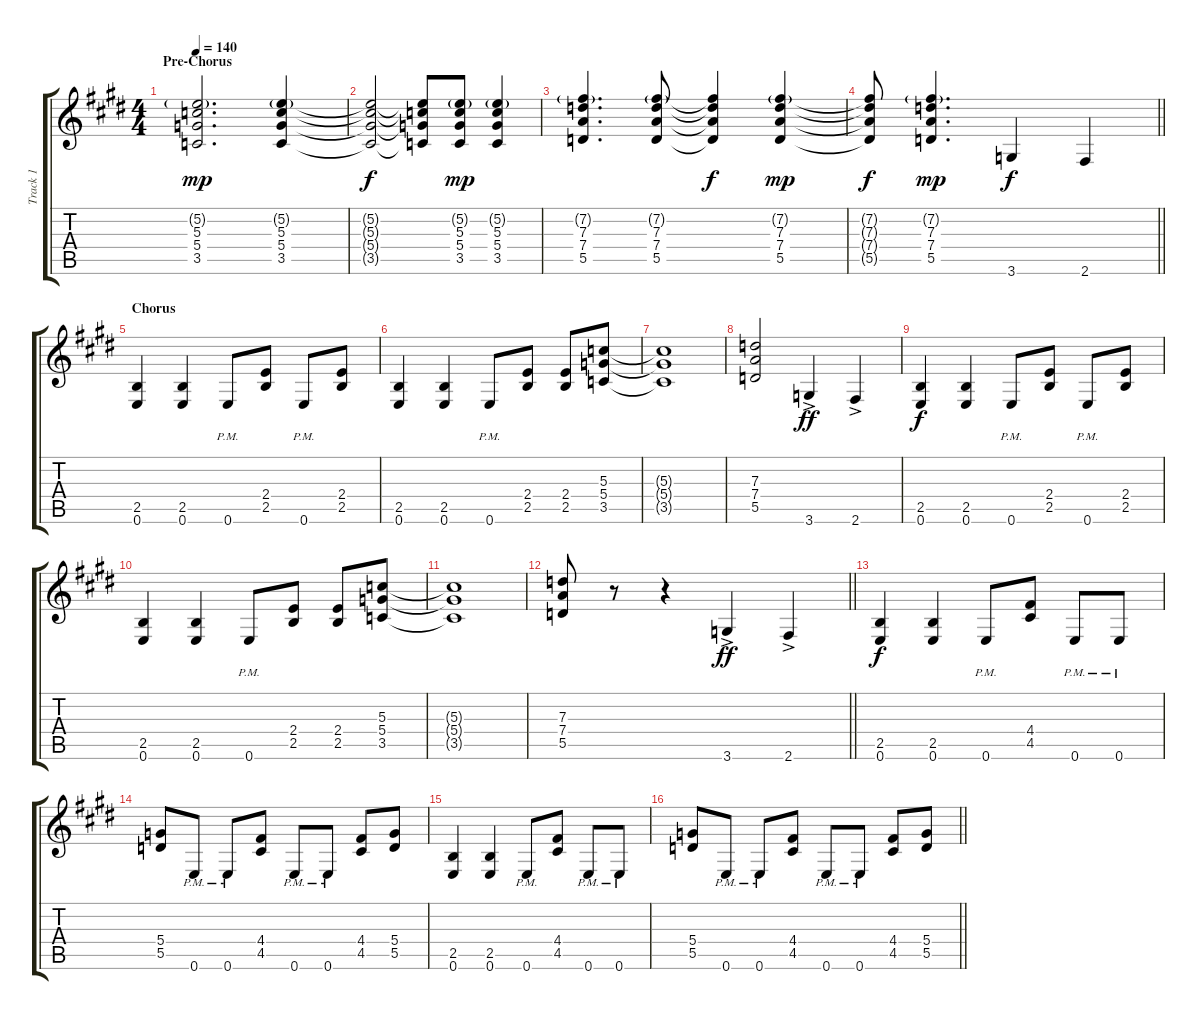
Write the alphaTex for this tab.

\track ("Track 1" "Track 1") {instrument distortionguitar}
\staff {score tabs}
\tuning (E4 B3 G3 D3 A2 E2) {hide}
\ts (4 4)
\section ("" "Pre-Chorus")
\tempo 140
\clef g2
\ks e
(5.2{g} 5.3 5.4 3.5).2{d dy mp} (5.2{g} 5.3 5.4 3.5).4 |
(5.2{t} 5.3{t} 5.4{t} 3.5{t}).2{dy f} (5.2{t} 5.3{t} 5.4{t} 3.5{t}).8 (5.2{g} 5.3 5.4 3.5).8{dy mp} (5.2{g} 5.3 5.4 3.5).4 |
(7.2{g} 7.3 7.4 5.5).4{d} (7.2{g} 7.3 7.4 5.5).8 (7.2{t} 7.3{t} 7.4{t} 5.5{t}).4{dy f} (7.2{g} 7.3 7.4 5.5).4{dy mp} |
\barLineRight lightlight
(7.2{t} 7.3{t} 7.4{t} 5.5{t}).8{dy f} (7.2{g} 7.3 7.4 5.5).4{d dy mp} 3.6.4{dy f} 2.6.4 |
\section ("" "Chorus")
(2.5 0.6).4 (2.5 0.6).4 0.6{pm}.8 (2.4 2.5).8 0.6{pm}.8 (2.4 2.5).8 |
(2.5 0.6).4 (2.5 0.6).4 0.6{pm}.8 (2.4 2.5).8 (2.4 2.5).8 (5.3 5.4 3.5).8 |
(5.3{t} 5.4{t} 3.5{t}).1 |
(7.3 7.4 5.5).2 3.6{ac}.4{dy ff} 2.6{ac}.4 |
(2.5 0.6).4{dy f} (2.5 0.6).4 0.6{pm}.8 (2.4 2.5).8 0.6{pm}.8 (2.4 2.5).8 |
(2.5 0.6).4 (2.5 0.6).4 0.6{pm}.8 (2.4 2.5).8 (2.4 2.5).8 (5.3 5.4 3.5).8 |
(5.3{t} 5.4{t} 3.5{t}).1 |
\barLineRight lightlight
(7.3 7.4 5.5).8 r.8 r.4 3.6{ac}.4{dy ff} 2.6{ac}.4 |
(2.5 0.6).4{dy f} (2.5 0.6).4 0.6{pm}.8 (4.4 4.5).8 0.6{pm}.8 0.6{pm}.8 |
(5.4 5.5).8 0.6{pm}.8 0.6{pm}.8 (4.4 4.5).8 0.6{pm}.8 0.6{pm}.8 (4.4 4.5).8 (5.4 5.5).8 |
(2.5 0.6).4 (2.5 0.6).4 0.6{pm}.8 (4.4 4.5).8 0.6{pm}.8 0.6{pm}.8 |
\barLineRight lightlight
(5.4 5.5).8 0.6{pm}.8 0.6{pm}.8 (4.4 4.5).8 0.6{pm}.8 0.6{pm}.8 (4.4 4.5).8 (5.4 5.5).8
